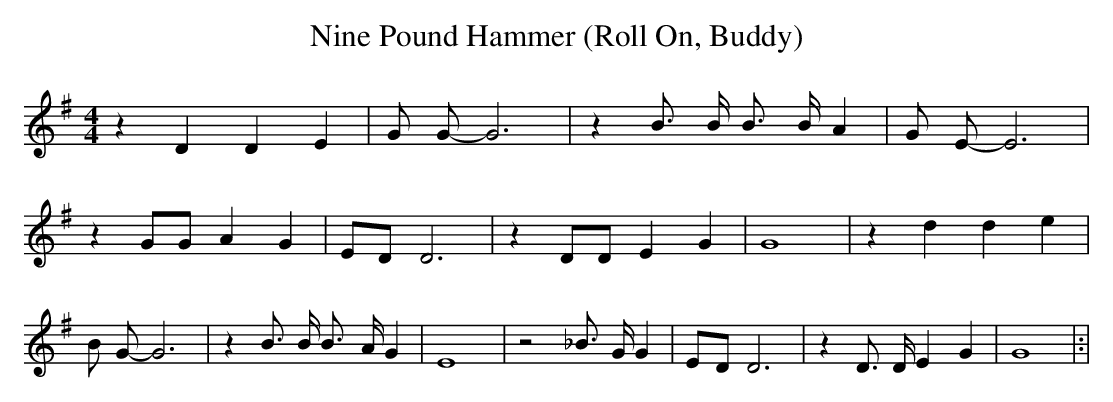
X:1
T:Nine Pound Hammer (Roll On, Buddy)
M:4/4
L:1/4
K:G
 z D D E| G/2 G/2- G3| z B3/4 B/4 B3/4 B/4 A| G/2 E/2- E3| z G/2G/2 A G|\
E/2-D/2 D3| z D/2D/2 E G| G4| z d d e| B/2 G/2- G3| z B3/4 B/4 B3/4- A/4 G|\
 E4| z2 _B3/4 G/4 G|E/2-D/2 D3| z D3/4 D/4 E G| G4|:|
